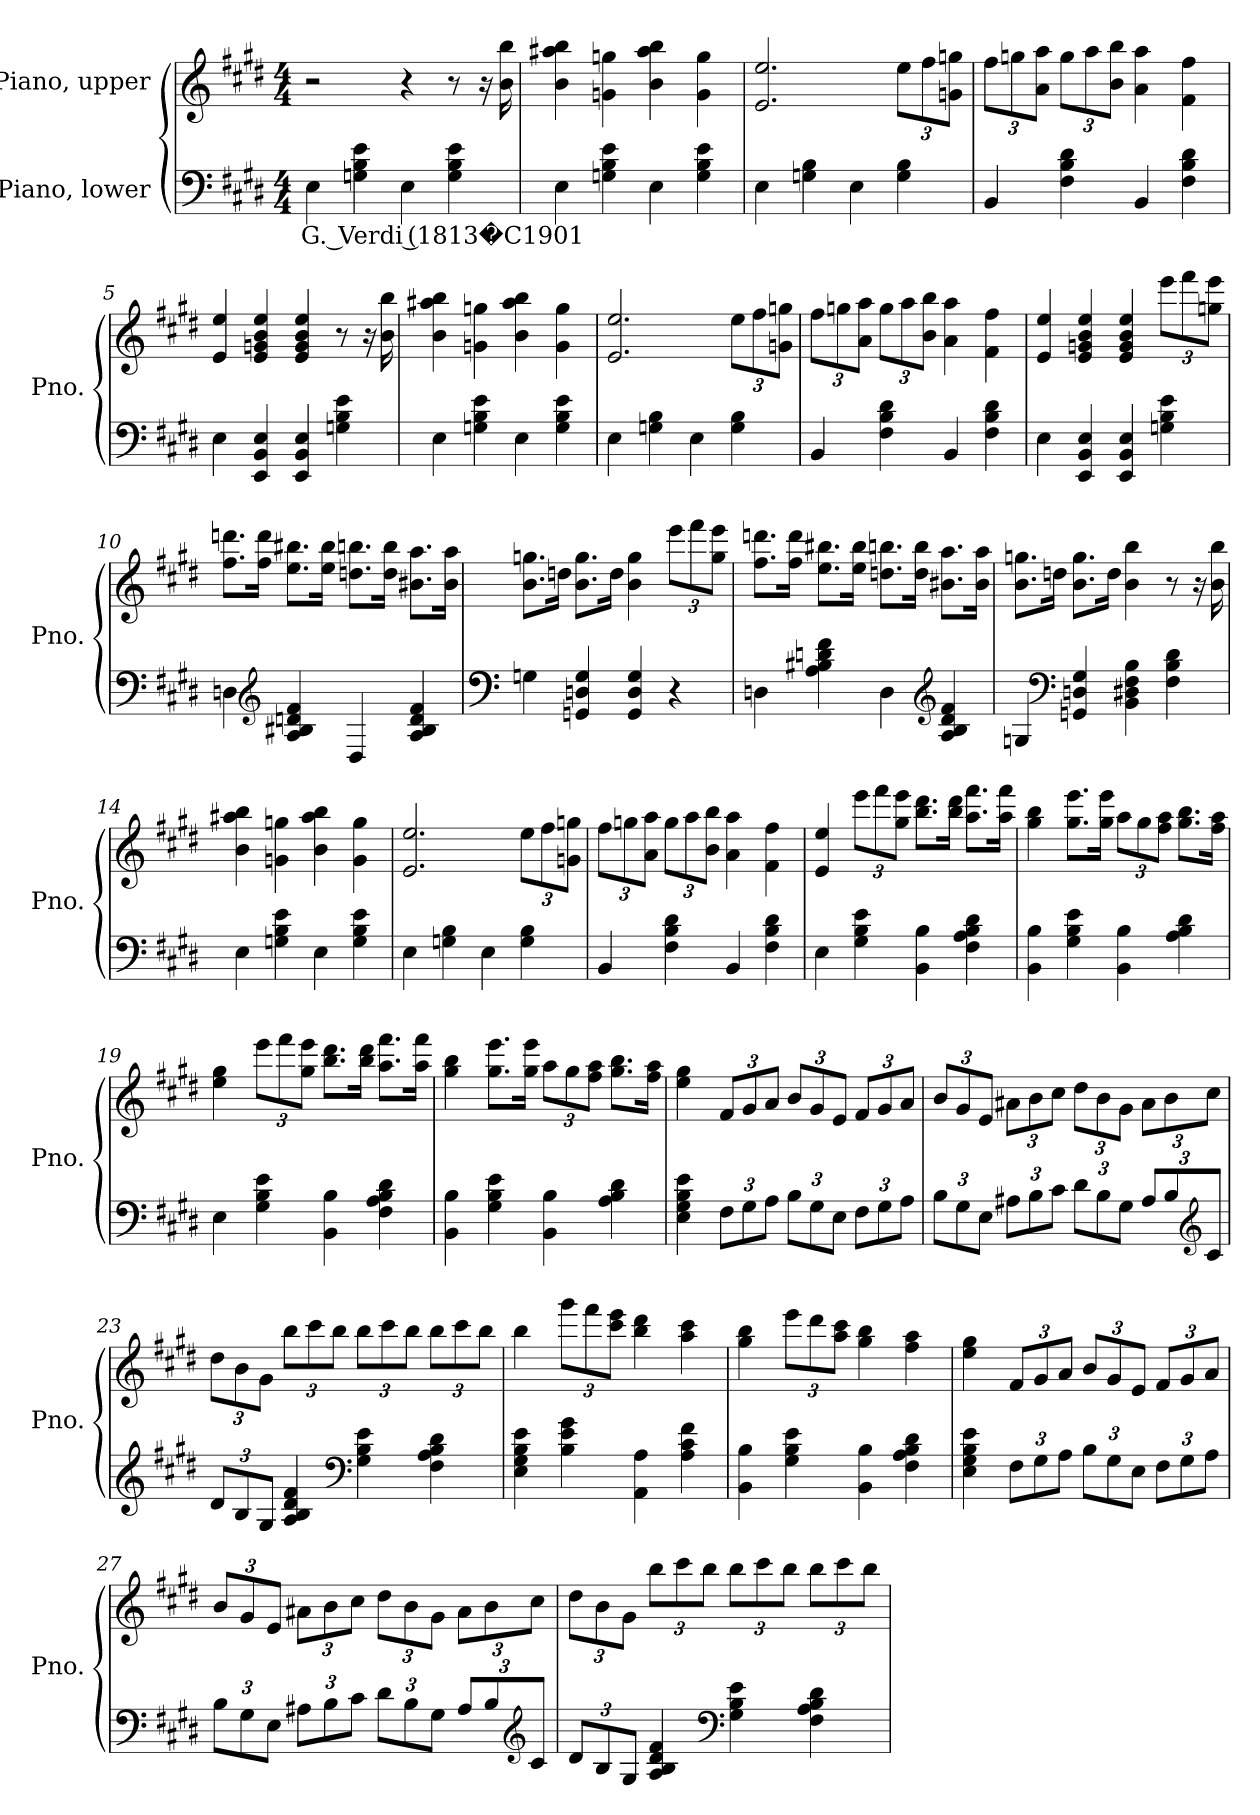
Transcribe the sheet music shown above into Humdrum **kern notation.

**kern	**text	**kern
*part2	*part2	*part1
*staff2	*staff2	*staff1
*I"Piano, lower	*	*I"Piano, upper
*I'Pno.	*	*I'Pno.
*clefF4	*	*clefG2
*k[f#c#g#d#]	*	*k[f#c#g#d#]
*M4/4	*	*M4/4
*MM60	*	*MM60
=1	=1	=1
!	!LO:LY:b	!
4E\	G. Verdi (1813�C1901	2r
4Gn\ 4B\ 4e\	.	.
4E\	.	4r
4G\ 4B\ 4e\	.	8r
.	.	16r
.	.	16b\ 16bb\
=2	=2	=2
4E\	.	4b\ 4aa#X\ 4bb\
4Gn\ 4B\ 4e\	.	4gn\ 4ggn\
4E\	.	4b\ 4aa#\ 4bb\
4G\ 4B\ 4e\	.	4g\ 4gg\
=3	=3	=3
4E\	.	2.e/ 2.ee/
4Gn\ 4B\	.	.
4E\	.	.
*	*	*Xbrackettup
4G\ 4B\	.	12ee\L
.	.	12ff#\
.	.	12gn\ 12ggn\J
!!LO:LB:g=z
=4	=4	=4
4BB/	.	12ff#\L
.	.	12ggn\
.	.	12a\ 12aa\J
4F#\ 4B\ 4d#\	.	12gg\L
.	.	12aa\
.	.	12b\ 12bb\J
4BB/	.	4a\ 4aa\
4F#\ 4B\ 4d#\	.	4f#\ 4ff#\
=5	=5	=5
4E\	.	4e/ 4ee/
4EE/ 4BB/ 4E/	.	4e/ 4gn/ 4b/ 4ee/
4EE/ 4BB/ 4E/	.	4e/ 4g/ 4b/ 4ee/
4Gn\ 4B\ 4e\	.	8r
.	.	16r
.	.	16b\ 16bb\
=6	=6	=6
4E\	.	4b\ 4aa#X\ 4bb\
4Gn\ 4B\ 4e\	.	4gn\ 4ggn\
4E\	.	4b\ 4aa#\ 4bb\
4G\ 4B\ 4e\	.	4g\ 4gg\
=7	=7	=7
4E\	.	2.e/ 2.ee/
4Gn\ 4B\	.	.
4E\	.	.
4G\ 4B\	.	12ee\L
.	.	12ff#\
.	.	12gn\ 12ggn\J
!!LO:LB:g=z
=8	=8	=8
4BB/	.	12ff#\L
.	.	12ggn\
.	.	12a\ 12aa\J
4F#\ 4B\ 4d#\	.	12gg\L
.	.	12aa\
.	.	12b\ 12bb\J
4BB/	.	4a\ 4aa\
4F#\ 4B\ 4d#\	.	4f#\ 4ff#\
=9	=9	=9
4E\	.	4e/ 4ee/
4EE/ 4BB/ 4E/	.	4e/ 4gn/ 4b/ 4ee/
4EE/ 4BB/ 4E/	.	4e/ 4g/ 4b/ 4ee/
4Gn\ 4B\ 4e\	.	12eee\L
.	.	12fff#\
.	.	12ggn\ 12eee\J
=10	=10	=10
4Dn\	.	8.ff#\ 8.dddn\L
.	.	16ff#\ 16ddd\Jk
*clefG2	*	*
4A/ 4B#X/ 4dn/ 4f#/	.	8.ee\ 8.bb#X\L
.	.	16ee\ 16bb#\Jk
4D/	.	8.ddn\ 8.bbn\L
.	.	16dd\ 16bb\Jk
4A/ 4B#/ 4d/ 4f#/	.	8.b#X\ 8.aa\L
.	.	16b#\ 16aa\Jk
!!LO:LB:g=z
=11	=11	=11
*clefF4	*	*
4Gn\	.	8.b\ 8.ggn\L
.	.	16ddn\Jk
4GGn/ 4Dn/ 4G/	.	8.b\ 8.gg\L
.	.	16dd\Jk
4GG/ 4D/ 4G/	.	4b\ 4gg\
4r	.	12eee\L
.	.	12fff#\
.	.	12gg\ 12eee\J
=12	=12	=12
4Dn\	.	8.ff#\ 8.dddn\L
.	.	16ff#\ 16ddd\Jk
4A\ 4B#X\ 4dn\ 4f#\	.	8.ee\ 8.bb#X\L
.	.	16ee\ 16bb#\Jk
4D\	.	8.ddn\ 8.bbn\L
.	.	16dd\ 16bb\Jk
*clefG2	*	*
4A/ 4B#/ 4d/ 4f#/	.	8.b#X\ 8.aa\L
.	.	16b#\ 16aa\Jk
=13	=13	=13
4Gn/	.	8.b\ 8.ggn\L
.	.	16ddn\Jk
*clefF4	*	*
4GGn/ 4Dn/ 4G/	.	8.b\ 8.gg\L
.	.	16dd\Jk
4BB\ 4D#X\ 4F#\ 4B\	.	4b\ 4bb\
4F#\ 4B\ 4d#\	.	8r
.	.	16r
.	.	16b\ 16bb\
!!LO:LB:g=z
=14	=14	=14
4E\	.	4b\ 4aa#X\ 4bb\
4Gn\ 4B\ 4e\	.	4gn\ 4ggn\
4E\	.	4b\ 4aa#\ 4bb\
4G\ 4B\ 4e\	.	4g\ 4gg\
=15	=15	=15
4E\	.	2.e/ 2.ee/
4Gn\ 4B\	.	.
4E\	.	.
4G\ 4B\	.	12ee\L
.	.	12ff#\
.	.	12gn\ 12ggn\J
=16	=16	=16
4BB/	.	12ff#\L
.	.	12ggn\
.	.	12a\ 12aa\J
4F#\ 4B\ 4d#\	.	12gg\L
.	.	12aa\
.	.	12b\ 12bb\J
4BB/	.	4a\ 4aa\
4F#\ 4B\ 4d#\	.	4f#\ 4ff#\
=17	=17	=17
4E\	.	4e/ 4ee/
4G#\ 4B\ 4e\	.	12eee\L
.	.	12fff#\
.	.	12gg#\ 12eee\J
4BB\ 4B\	.	8.bb\ 8.ddd#\L
.	.	16bb\ 16ddd#\Jk
4F#\ 4A\ 4B\ 4d#\	.	8.aa\ 8.fff#\L
.	.	16aa\ 16fff#\Jk
!!LO:LB:g=z
=18	=18	=18
4BB\ 4B\	.	4gg#\ 4bb\
4G#\ 4B\ 4e\	.	8.gg#\ 8.eee\L
.	.	16gg#\ 16eee\Jk
4BB\ 4B\	.	12aa\L
.	.	12gg#\
.	.	12ff#\ 12aa\J
4A\ 4B\ 4d#\	.	8.gg#\ 8.bb\L
.	.	16ff#\ 16aa\Jk
=19	=19	=19
4E\	.	4ee\ 4gg#\
4G#\ 4B\ 4e\	.	12eee\L
.	.	12fff#\
.	.	12gg#\ 12eee\J
4BB\ 4B\	.	8.bb\ 8.ddd#\L
.	.	16bb\ 16ddd#\Jk
4F#\ 4A\ 4B\ 4d#\	.	8.aa\ 8.fff#\L
.	.	16aa\ 16fff#\Jk
=20	=20	=20
4BB\ 4B\	.	4gg#\ 4bb\
4G#\ 4B\ 4e\	.	8.gg#\ 8.eee\L
.	.	16gg#\ 16eee\Jk
4BB\ 4B\	.	12aa\L
.	.	12gg#\
.	.	12ff#\ 12aa\J
4A\ 4B\ 4d#\	.	8.gg#\ 8.bb\L
.	.	16ff#\ 16aa\Jk
!!LO:PB:g=z
=21	=21	=21
4E\ 4G#\ 4B\ 4e\	.	4ee\ 4gg#\
*Xbrackettup	*	*
12F#\L	.	12f#/L
12G#\	.	12g#/
12A\J	.	12a/J
12B\L	.	12b/L
12G#\	.	12g#/
12E\J	.	12e/J
12F#\L	.	12f#/L
12G#\	.	12g#/
12A\J	.	12a/J
=22	=22	=22
12B\L	.	12b/L
12G#\	.	12g#/
12E\J	.	12e/J
12A#X\L	.	12a#X\L
12B\	.	12b\
12c#\J	.	12cc#\J
12d#\L	.	12dd#\L
12B\	.	12b\
12G#\J	.	12g#\J
12A#/L	.	12a#\L
12B/	.	12b\
*clefG2	*	*
12c#/J	.	12cc#\J
=23	=23	=23
12d#/L	.	12dd#\L
12B/	.	12b\
12G#/J	.	12g#\J
4A/ 4B/ 4d#/ 4f#/	.	12bb\L
.	.	12ccc#\
.	.	12bb\J
*clefF4	*	*
4G#\ 4B\ 4e\	.	12bb\L
.	.	12ccc#\
.	.	12bb\J
4F#\ 4A\ 4B\ 4d#\	.	12bb\L
.	.	12ccc#\
.	.	12bb\J
!!LO:LB:g=z
=24	=24	=24
4E\ 4G#\ 4B\ 4e\	.	4bb\
4B\ 4e\ 4g#\	.	12ggg#\L
.	.	12fff#\
.	.	12ccc#\ 12eee\J
4AA\ 4A\	.	4bb\ 4ddd#\
4A\ 4c#\ 4f#\	.	4aa\ 4ccc#\
=25	=25	=25
4BB\ 4B\	.	4gg#\ 4bb\
4G#\ 4B\ 4e\	.	12eee\L
.	.	12ddd#\
.	.	12aa\ 12ccc#\J
4BB\ 4B\	.	4gg#\ 4bb\
4F#\ 4A\ 4B\ 4d#\	.	4ff#\ 4aa\
=26	=26	=26
4E\ 4G#\ 4B\ 4e\	.	4ee\ 4gg#\
12F#\L	.	12f#/L
12G#\	.	12g#/
12A\J	.	12a/J
12B\L	.	12b/L
12G#\	.	12g#/
12E\J	.	12e/J
12F#\L	.	12f#/L
12G#\	.	12g#/
12A\J	.	12a/J
!!LO:LB:g=z
=27	=27	=27
12B\L	.	12b/L
12G#\	.	12g#/
12E\J	.	12e/J
12A#X\L	.	12a#X\L
12B\	.	12b\
12c#\J	.	12cc#\J
12d#\L	.	12dd#\L
12B\	.	12b\
12G#\J	.	12g#\J
12A#/L	.	12a#\L
12B/	.	12b\
*clefG2	*	*
12c#/J	.	12cc#\J
=28	=28	=28
12d#/L	.	12dd#\L
12B/	.	12b\
12G#/J	.	12g#\J
4A/ 4B/ 4d#/ 4f#/	.	12bb\L
.	.	12ccc#\
.	.	12bb\J
*clefF4	*	*
4G#\ 4B\ 4e\	.	12bb\L
.	.	12ccc#\
.	.	12bb\J
4F#\ 4A\ 4B\ 4d#\	.	12bb\L
.	.	12ccc#\
.	.	12bb\J
=	=	=
*-	*-	*-
